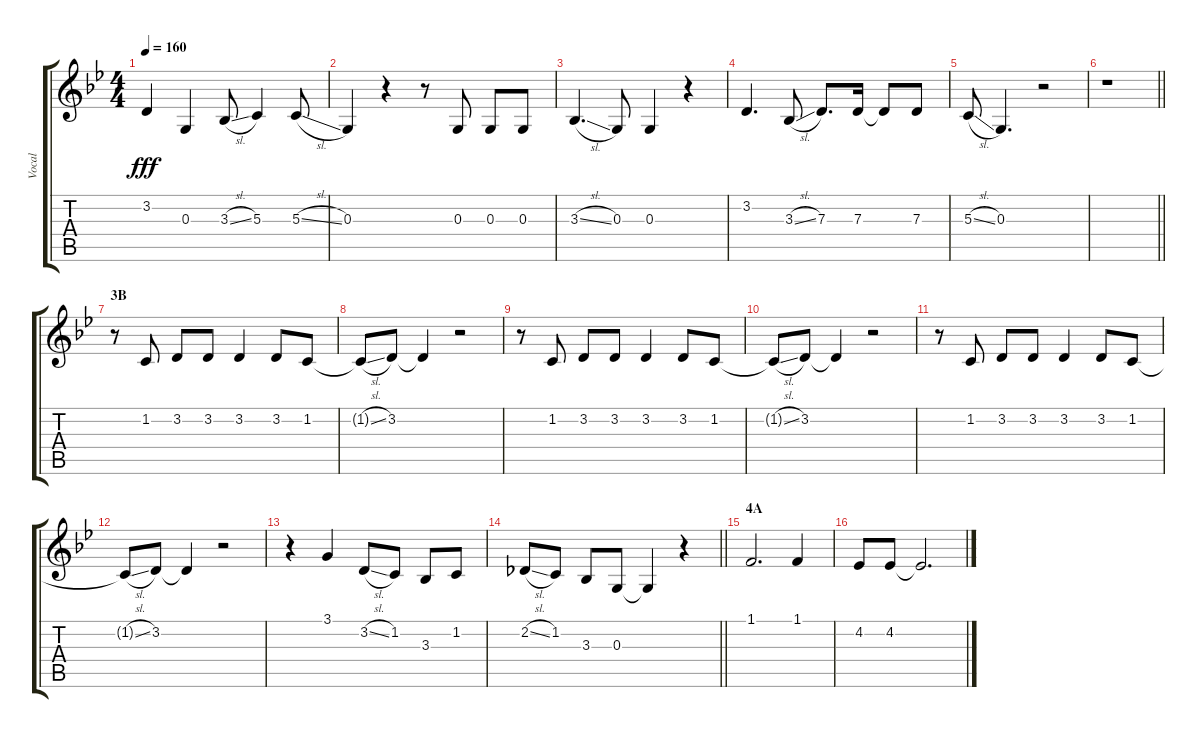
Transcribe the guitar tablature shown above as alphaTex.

\track ("Vocal" "Vocal") {instrument voiceoohs}
\staff {score tabs}
\tuning (E4 B3 G3 D3 A2 E2) {hide}
\ts (4 4)
\tempo 160
\clef g2
\ks bb
3.2{t}.4{dy fff} 0.3.4 3.3{sl}.8 5.3.4 5.3{sl}.8 |
0.3.4 r.4 r.8 0.3.8 0.3.8 0.3.8 |
3.3{sl}.4{d} 0.3.8 0.3.4 r.4 |
3.2.4{d} 3.3{sl}.8 7.3.8{d} 7.3.16 7.3{t}.8 7.3.8 |
5.3{sl}.8 0.3.4{d} r.2 |
\barLineRight lightlight
r.1 |
\section ("" "3B")
r.8 1.2.8 3.2.8 3.2.8 3.2.4 3.2.8 1.2.8 |
1.2{sl t}.8 3.2.8 3.2{t}.4 r.2 |
r.8 1.2.8 3.2.8 3.2.8 3.2.4 3.2.8 1.2.8 |
1.2{sl t}.8 3.2.8 3.2{t}.4 r.2 |
r.8 1.2.8 3.2.8 3.2.8 3.2.4 3.2.8 1.2.8 |
1.2{sl t}.8 3.2.8 3.2{t}.4 r.2 |
r.4 3.1.4 3.2{sl}.8 1.2.8 3.3.8 1.2.8 |
\barLineRight lightlight
2.2{sl}.8 1.2.8 3.3.8 0.3.8 0.3{t}.4 r.4 |
\section ("" "4A")
1.1.2{d} 1.1.4 |
4.2.8 4.2.8 4.2{t}.2{d}
